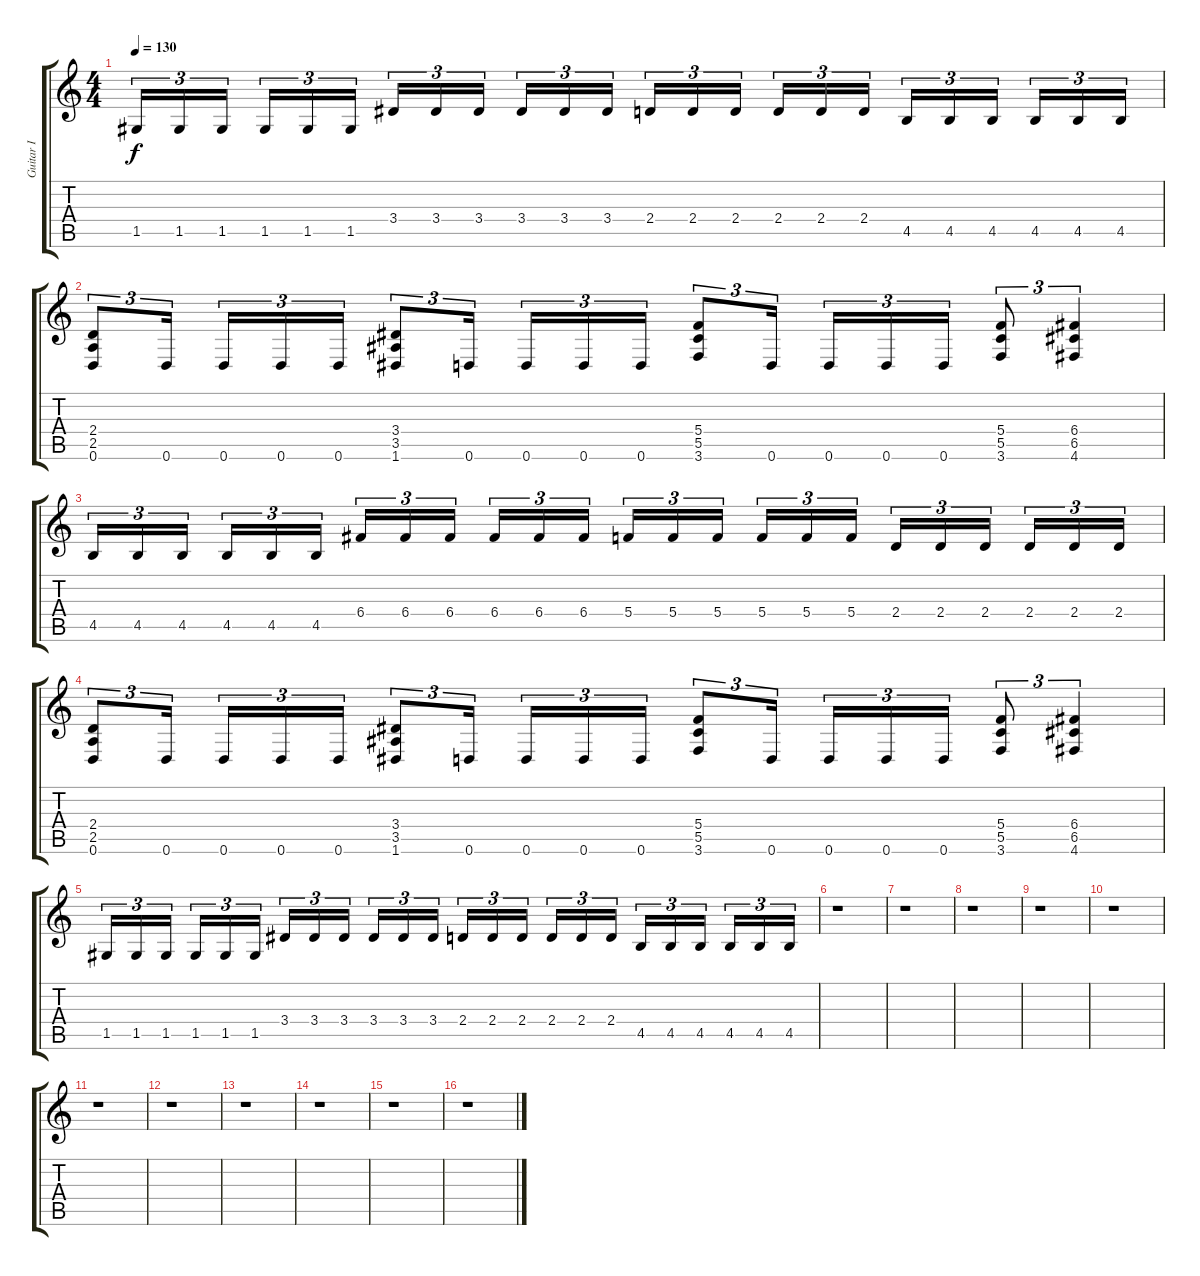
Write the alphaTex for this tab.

\track ("Guitar I" "Guitar I") {instrument distortionguitar}
\staff {score tabs}
\tuning (D4 A3 F3 C3 G2 D2) {hide}
\ts (4 4)
\tempo 130
\clef g2
\ks c
1.5.16{tu (3 2) dy f} 1.5.16{tu (3 2)} 1.5.16{tu (3 2)} 1.5.16{tu (3 2)} 1.5.16{tu (3 2)} 1.5.16{tu (3 2)} 3.4.16{tu (3 2)} 3.4.16{tu (3 2)} 3.4.16{tu (3 2)} 3.4.16{tu (3 2)} 3.4.16{tu (3 2)} 3.4.16{tu (3 2)} 2.4.16{tu (3 2)} 2.4.16{tu (3 2)} 2.4.16{tu (3 2)} 2.4.16{tu (3 2)} 2.4.16{tu (3 2)} 2.4.16{tu (3 2)} 4.5.16{tu (3 2)} 4.5.16{tu (3 2)} 4.5.16{tu (3 2)} 4.5.16{tu (3 2)} 4.5.16{tu (3 2)} 4.5.16{tu (3 2)} |
(2.4 2.5 0.6).8{tu (3 2)} 0.6.16{tu (3 2)} 0.6.16{tu (3 2)} 0.6.16{tu (3 2)} 0.6.16{tu (3 2)} (3.4 3.5 1.6).8{tu (3 2)} 0.6.16{tu (3 2)} 0.6.16{tu (3 2)} 0.6.16{tu (3 2)} 0.6.16{tu (3 2)} (5.4 5.5 3.6).8{tu (3 2)} 0.6.16{tu (3 2)} 0.6.16{tu (3 2)} 0.6.16{tu (3 2)} 0.6.16{tu (3 2)} (5.4 5.5 3.6).8{tu (3 2)} (6.4 6.5 4.6).4{tu (3 2)} |
4.5.16{tu (3 2)} 4.5.16{tu (3 2)} 4.5.16{tu (3 2)} 4.5.16{tu (3 2)} 4.5.16{tu (3 2)} 4.5.16{tu (3 2)} 6.4.16{tu (3 2)} 6.4.16{tu (3 2)} 6.4.16{tu (3 2)} 6.4.16{tu (3 2)} 6.4.16{tu (3 2)} 6.4.16{tu (3 2)} 5.4.16{tu (3 2)} 5.4.16{tu (3 2)} 5.4.16{tu (3 2)} 5.4.16{tu (3 2)} 5.4.16{tu (3 2)} 5.4.16{tu (3 2)} 2.4.16{tu (3 2)} 2.4.16{tu (3 2)} 2.4.16{tu (3 2)} 2.4.16{tu (3 2)} 2.4.16{tu (3 2)} 2.4.16{tu (3 2)} |
(2.4 2.5 0.6).8{tu (3 2)} 0.6.16{tu (3 2)} 0.6.16{tu (3 2)} 0.6.16{tu (3 2)} 0.6.16{tu (3 2)} (3.4 3.5 1.6).8{tu (3 2)} 0.6.16{tu (3 2)} 0.6.16{tu (3 2)} 0.6.16{tu (3 2)} 0.6.16{tu (3 2)} (5.4 5.5 3.6).8{tu (3 2)} 0.6.16{tu (3 2)} 0.6.16{tu (3 2)} 0.6.16{tu (3 2)} 0.6.16{tu (3 2)} (5.4 5.5 3.6).8{tu (3 2)} (6.4 6.5 4.6).4{tu (3 2)} |
1.5.16{tu (3 2)} 1.5.16{tu (3 2)} 1.5.16{tu (3 2)} 1.5.16{tu (3 2)} 1.5.16{tu (3 2)} 1.5.16{tu (3 2)} 3.4.16{tu (3 2)} 3.4.16{tu (3 2)} 3.4.16{tu (3 2)} 3.4.16{tu (3 2)} 3.4.16{tu (3 2)} 3.4.16{tu (3 2)} 2.4.16{tu (3 2)} 2.4.16{tu (3 2)} 2.4.16{tu (3 2)} 2.4.16{tu (3 2)} 2.4.16{tu (3 2)} 2.4.16{tu (3 2)} 4.5.16{tu (3 2)} 4.5.16{tu (3 2)} 4.5.16{tu (3 2)} 4.5.16{tu (3 2)} 4.5.16{tu (3 2)} 4.5.16{tu (3 2)} |
r.1 |
r.1 |
r.1 |
r.1 |
r.1 |
r.1 |
r.1 |
r.1 |
r.1 |
r.1 |
r.1
